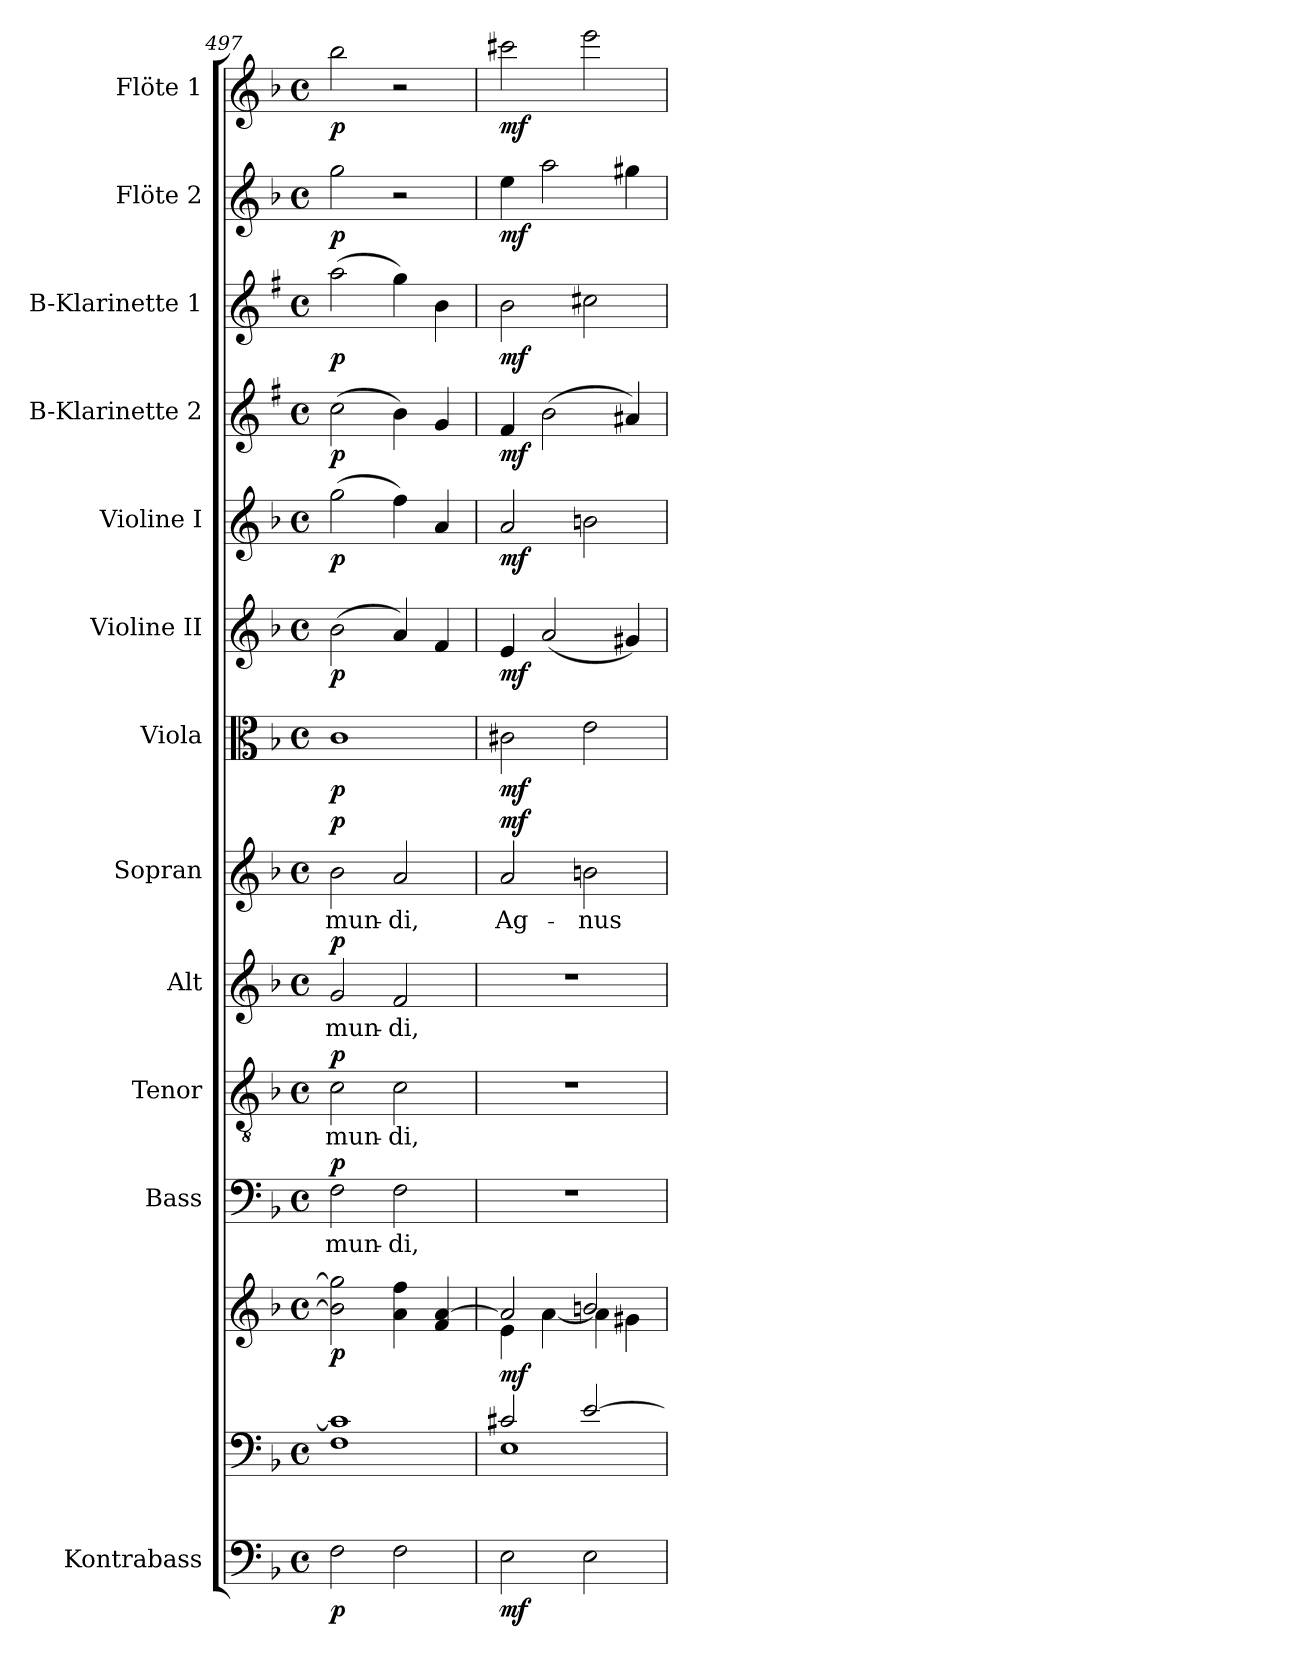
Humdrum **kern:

**kern	**dynam	**kern	**kern	**dynam	**kern	**text	**dynam	**kern	**text	**dynam	**kern	**text	**dynam	**kern	**text	**dynam	**kern	**dynam	**kern	**dynam	**kern	**dynam	**kern	**dynam	**kern	**dynam	**kern	**dynam	**kern	**dynam
*part13	*part13	*part12	*part12	*part12	*part11	*part11	*part11	*part10	*part10	*part10	*part9	*part9	*part9	*part8	*part8	*part8	*part7	*part7	*part6	*part6	*part5	*part5	*part4	*part4	*part3	*part3	*part2	*part2	*part1	*part1
*staff14	*staff14	*staff13	*staff12	*staff12/13	*staff11	*staff11	*staff11	*staff10	*staff10	*staff10	*staff9	*staff9	*staff9	*staff8	*staff8	*staff8	*staff7	*staff7	*staff6	*staff6	*staff5	*staff5	*staff4	*staff4	*staff3	*staff3	*staff2	*staff2	*staff1	*staff1
*I"Kontrabass	*	*	*	*	*I"Bass	*	*	*I"Tenor	*	*	*I"Alt	*	*	*I"Sopran	*	*	*I"Viola	*	*I"Violine II	*	*I"Violine I	*	*I"B-Klarinette 2	*	*I"B-Klarinette 1	*	*I"Flöte 2	*	*I"Flöte 1	*
*I'Kb.	*	*	*	*	*I'B.	*	*	*I'T.	*	*	*I'A.	*	*	*I'S.	*	*	*I'Vla.	*	*I'Vl. II	*	*I'Vl. I	*	*I'B Kl. 2	*	*I'B Kl. 1	*	*I'Fl. 2	*	*I'Fl. 1	*
*clefF4	*	*clefF4	*clefG2	*	*clefF4	*	*	*clefGv2	*	*	*clefG2	*	*	*clefG2	*	*	*clefC3	*	*clefG2	*	*clefG2	*	*clefG2	*	*clefG2	*	*clefG2	*	*clefG2	*
*ITrd7c12	*	*	*	*	*	*	*	*	*	*	*	*	*	*	*	*	*	*	*	*	*	*	*ITrd1c2	*	*ITrd1c2	*	*	*	*	*
*k[b-]	*	*k[b-]	*k[b-]	*	*k[b-]	*	*	*k[b-]	*	*	*k[b-]	*	*	*k[b-]	*	*	*k[b-]	*	*k[b-]	*	*k[b-]	*	*k[b-]	*	*k[b-]	*	*k[b-]	*	*k[b-]	*
*F:	*	*F:	*F:	*	*F:	*	*	*F:	*	*	*F:	*	*	*F:	*	*	*F:	*	*F:	*	*F:	*	*F:	*	*F:	*	*F:	*	*F:	*
*M4/4	*	*M4/4	*M4/4	*	*M4/4	*	*	*M4/4	*	*	*M4/4	*	*	*M4/4	*	*	*M4/4	*	*M4/4	*	*M4/4	*	*M4/4	*	*M4/4	*	*M4/4	*	*M4/4	*
*met(c)	*	*met(c)	*met(c)	*	*met(c)	*	*	*met(c)	*	*	*met(c)	*	*	*met(c)	*	*	*met(c)	*	*met(c)	*	*met(c)	*	*met(c)	*	*met(c)	*	*met(c)	*	*met(c)	*
=497	=497	=497	=497	=497	=497	=497	=497	=497	=497	=497	=497	=497	=497	=497	=497	=497	=497	=497	=497	=497	=497	=497	=497	=497	=497	=497	=497	=497	=497	=497
*	*	*^	*	*	*	*	*	*	*	*	*	*	*	*	*	*	*	*	*	*	*	*	*	*	*	*	*	*	*	*
!	!LO:DY:b	!	!	!	!LO:DY:b	!	!LO:LY:b	!LO:DY:a	!	!LO:LY:b	!LO:DY:a	!	!LO:LY:b	!LO:DY:a	!	!LO:LY:b	!LO:DY:a	!	!LO:DY:b	!	!LO:DY:b	!	!LO:DY:b	!	!LO:DY:b	!	!LO:DY:b	!	!LO:DY:b	!	!LO:DY:b
2FF\	p	1c]	1F	2b-\] 2gg\]	p	2F\	mun-	p	2c\	mun-	p	2g/	mun-	p	2b-\	mun-	p	1c	p	(>2b-\	p	(>2gg\	p	(>2b-\	p	(>2gg\	p	2gg\	p	2bb-\	p
!	!	!	!	!	!	!	!LO:LY:b	!	!	!LO:LY:b	!	!	!LO:LY:b	!	!	!LO:LY:b	!	!	!	!	!	!	!	!	!	!	!	!	!	!	!
2FF\	.	.	.	4a\ 4ff\	.	2F\	-di,	.	2c\	-di,	.	2f/	-di,	.	2a/	-di,	.	.	.	4a/)	.	4ff\)	.	4a\)	.	4ff\)	.	2r	.	2r	.
.	.	.	.	4f/ [>4a/	.	.	.	.	.	.	.	.	.	.	.	.	.	.	.	4f/	.	4a/	.	4f/	.	4a\	.	.	.	.	.
!!LO:PB:g=z
=498	=498	=498	=498	=498	=498	=498	=498	=498	=498	=498	=498	=498	=498	=498	=498	=498	=498	=498	=498	=498	=498	=498	=498	=498	=498	=498	=498	=498	=498	=498	=498
*	*	*	*	*^	*	*	*	*	*	*	*	*	*	*	*	*	*	*	*	*	*	*	*	*	*	*	*	*	*	*	*
!	!LO:DY:b	!	!	!	!	!LO:DY:b	!	!	!	!	!	!	!	!	!	!	!LO:LY:b	!LO:DY:a	!	!LO:DY:b	!	!LO:DY:b	!	!LO:DY:b	!	!LO:DY:b	!	!LO:DY:b	!	!LO:DY:b	!	!LO:DY:b
2EE\	mf	2c#X/	1E	2a/]	4e\	mf	1r	.	.	1r	.	.	1r	.	.	2a/	Ag-	mf	2c#X\	mf	4e/	mf	2a/	mf	4e/	mf	2a\	mf	4ee\	mf	2ccc#X\	mf
.	.	.	.	.	[<4a\	.	.	.	.	.	.	.	.	.	.	.	.	.	.	.	(<2a/	.	.	.	(>2a\	.	.	.	2aa\	.	.	.
!	!	!	!	!	!	!	!	!	!	!	!	!	!	!	!	!	!LO:LY:b	!	!	!	!	!	!	!	!	!	!	!	!	!	!	!
2EE\	.	[>2e/	.	2bn/	4a\]	.	.	.	.	.	.	.	.	.	.	2bn\	-nus	.	2e\	.	.	.	2bn\	.	.	.	2bn\	.	.	.	2eee\	.
.	.	.	.	.	4g#X\	.	.	.	.	.	.	.	.	.	.	.	.	.	.	.	4g#X/)	.	.	.	4g#X/)	.	.	.	4gg#X\	.	.	.
*	*	*v	*v	*	*	*	*	*	*	*	*	*	*	*	*	*	*	*	*	*	*	*	*	*	*	*	*	*	*	*	*	*
*	*	*	*v	*v	*	*	*	*	*	*	*	*	*	*	*	*	*	*	*	*	*	*	*	*	*	*	*	*	*	*	*
=	=	=	=	=	=	=	=	=	=	=	=	=	=	=	=	=	=	=	=	=	=	=	=	=	=	=	=	=	=	=
*-	*-	*-	*-	*-	*-	*-	*-	*-	*-	*-	*-	*-	*-	*-	*-	*-	*-	*-	*-	*-	*-	*-	*-	*-	*-	*-	*-	*-	*-	*-
